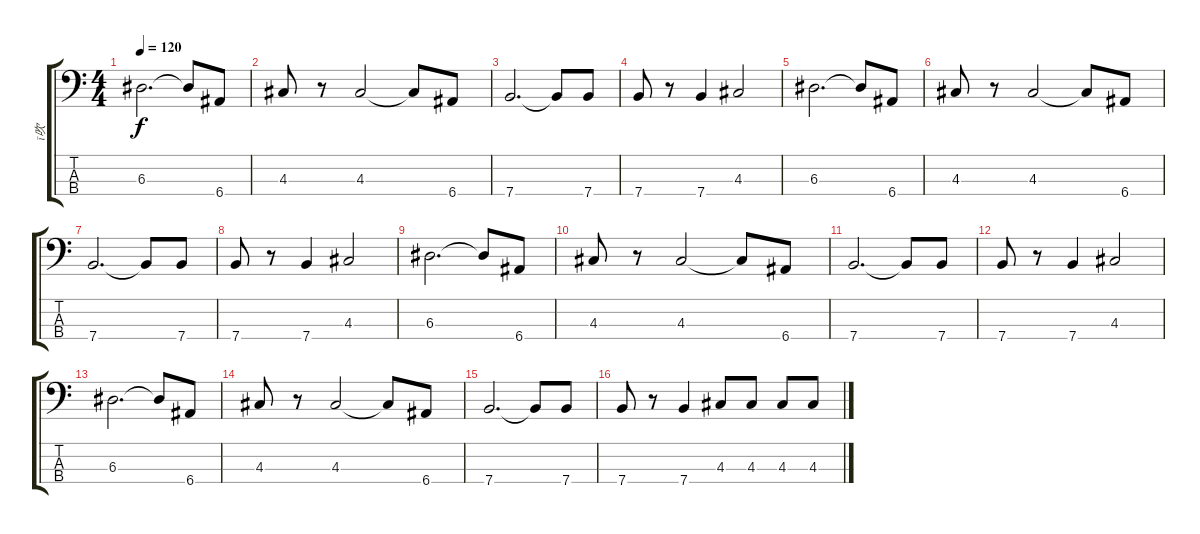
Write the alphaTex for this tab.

\track ("ī吹" "ī吹") {instrument electricbassfinger}
\staff {score tabs}
\tuning (G2 D2 A1 E1) {hide}
\ts (4 4)
\tempo 120
\clef f4
\ks c
6.3.2{d dy f} 6.3{t}.8 6.4.8 |
4.3.8 r.8 4.3.2 4.3{t}.8 6.4.8 |
7.4.2{d} 7.4{t}.8 7.4.8 |
7.4.8 r.8 7.4.4 4.3.2 |
6.3.2{d} 6.3{t}.8 6.4.8 |
4.3.8 r.8 4.3.2 4.3{t}.8 6.4.8 |
7.4.2{d} 7.4{t}.8 7.4.8 |
7.4.8 r.8 7.4.4 4.3.2 |
6.3.2{d} 6.3{t}.8 6.4.8 |
4.3.8 r.8 4.3.2 4.3{t}.8 6.4.8 |
7.4.2{d} 7.4{t}.8 7.4.8 |
7.4.8 r.8 7.4.4 4.3.2 |
6.3.2{d} 6.3{t}.8 6.4.8 |
4.3.8 r.8 4.3.2 4.3{t}.8 6.4.8 |
7.4.2{d} 7.4{t}.8 7.4.8 |
7.4.8 r.8 7.4.4 4.3.8 4.3.8 4.3.8 4.3.8
